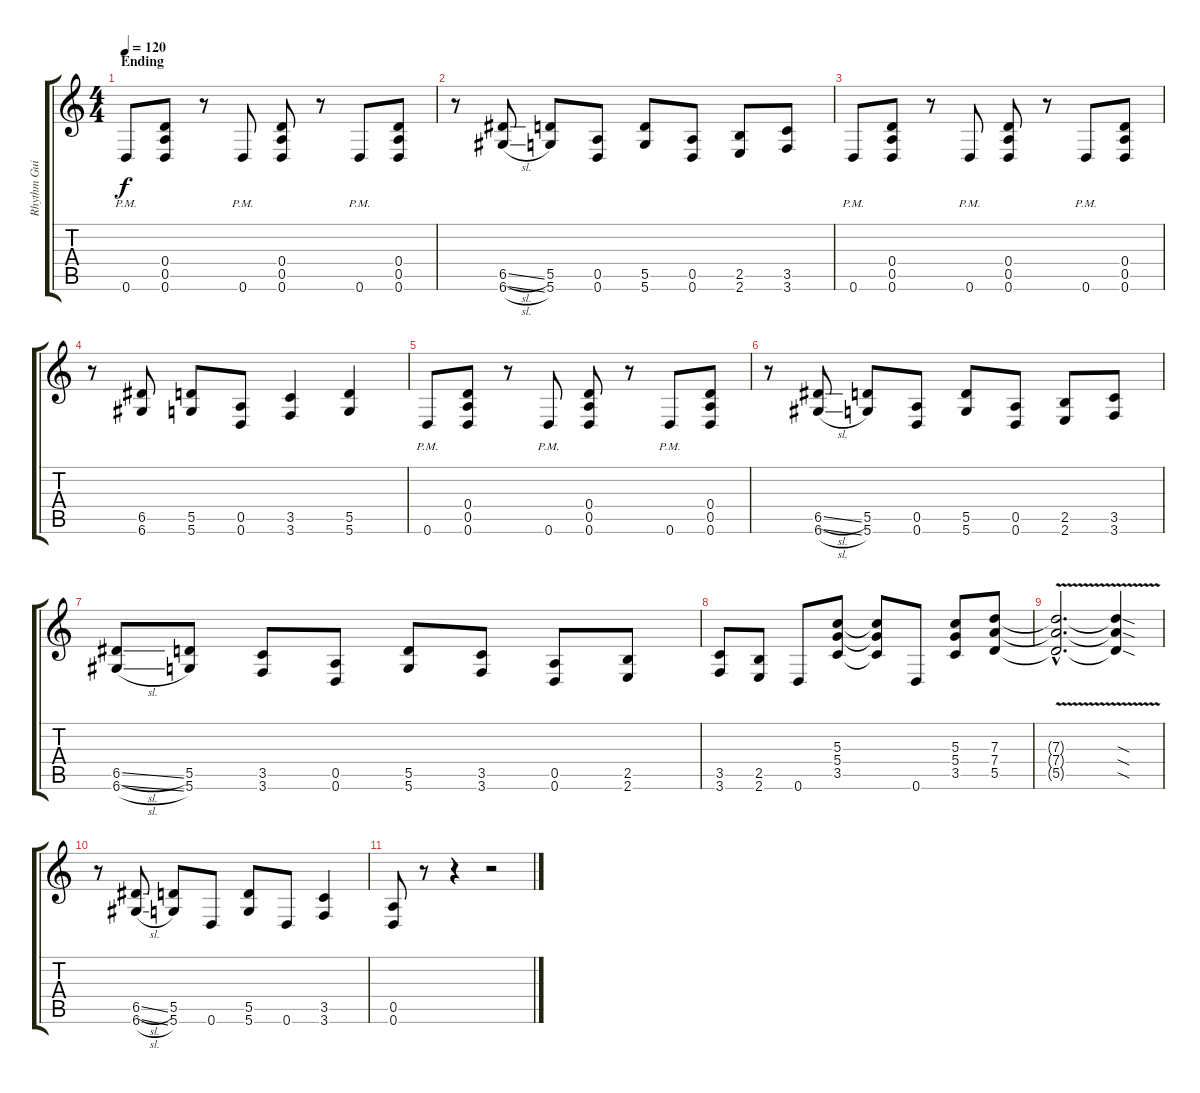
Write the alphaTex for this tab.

\track ("Rhythm Guitar" "Rhythm Gui") {instrument distortionguitar}
\staff {score tabs}
\tuning (E4 B3 G3 D3 A2 D2) {hide}
\ts (4 4)
\section ("" "Ending")
\tempo 120
\clef g2
\ks c
0.6{pm}.8{dy f} (0.4 0.5 0.6).8 r.8 0.6{pm}.8 (0.4 0.5 0.6).8 r.8 0.6{pm}.8 (0.4 0.5 0.6).8 |
r.8 (6.5{sl} 6.6{sl}).8 (5.5 5.6).8 (0.5 0.6).8 (5.5 5.6).8 (0.5 0.6).8 (2.5 2.6).8 (3.5 3.6).8 |
0.6{pm}.8 (0.4 0.5 0.6).8 r.8 0.6{pm}.8 (0.4 0.5 0.6).8 r.8 0.6{pm}.8 (0.4 0.5 0.6).8 |
r.8 (6.5 6.6).8 (5.5 5.6).8 (0.5 0.6).8 (3.5 3.6).4 (5.5 5.6).4 |
0.6{pm}.8 (0.4 0.5 0.6).8 r.8 0.6{pm}.8 (0.4 0.5 0.6).8 r.8 0.6{pm}.8 (0.4 0.5 0.6).8 |
r.8 (6.5{sl} 6.6{sl}).8 (5.5 5.6).8 (0.5 0.6).8 (5.5 5.6).8 (0.5 0.6).8 (2.5 2.6).8 (3.5 3.6).8 |
(6.5{sl} 6.6{sl}).8 (5.5 5.6).8 (3.5 3.6).8 (0.5 0.6).8 (5.5 5.6).8 (3.5 3.6).8 (0.5 0.6).8 (2.5 2.6).8 |
(3.5 3.6).8 (2.5 2.6).8 0.6.8 (5.3 5.4 3.5).8 (5.3{t} 5.4{t} 3.5{t}).8 0.6.8 (5.3 5.4 3.5).8 (7.3 7.4 5.5).8 |
(7.3{v hac t} 7.4{v hac t} 5.5{v hac t}).2{d} (7.3{sod t} 7.4{sod t} 5.5{sod t}).4 |
r.8 (6.5{sl} 6.6{sl}).8 (5.5 5.6).8 0.6.8 (5.5 5.6).8 0.6.8 (3.5 3.6).4 |
(0.5 0.6).8 r.8 r.4 r.2
